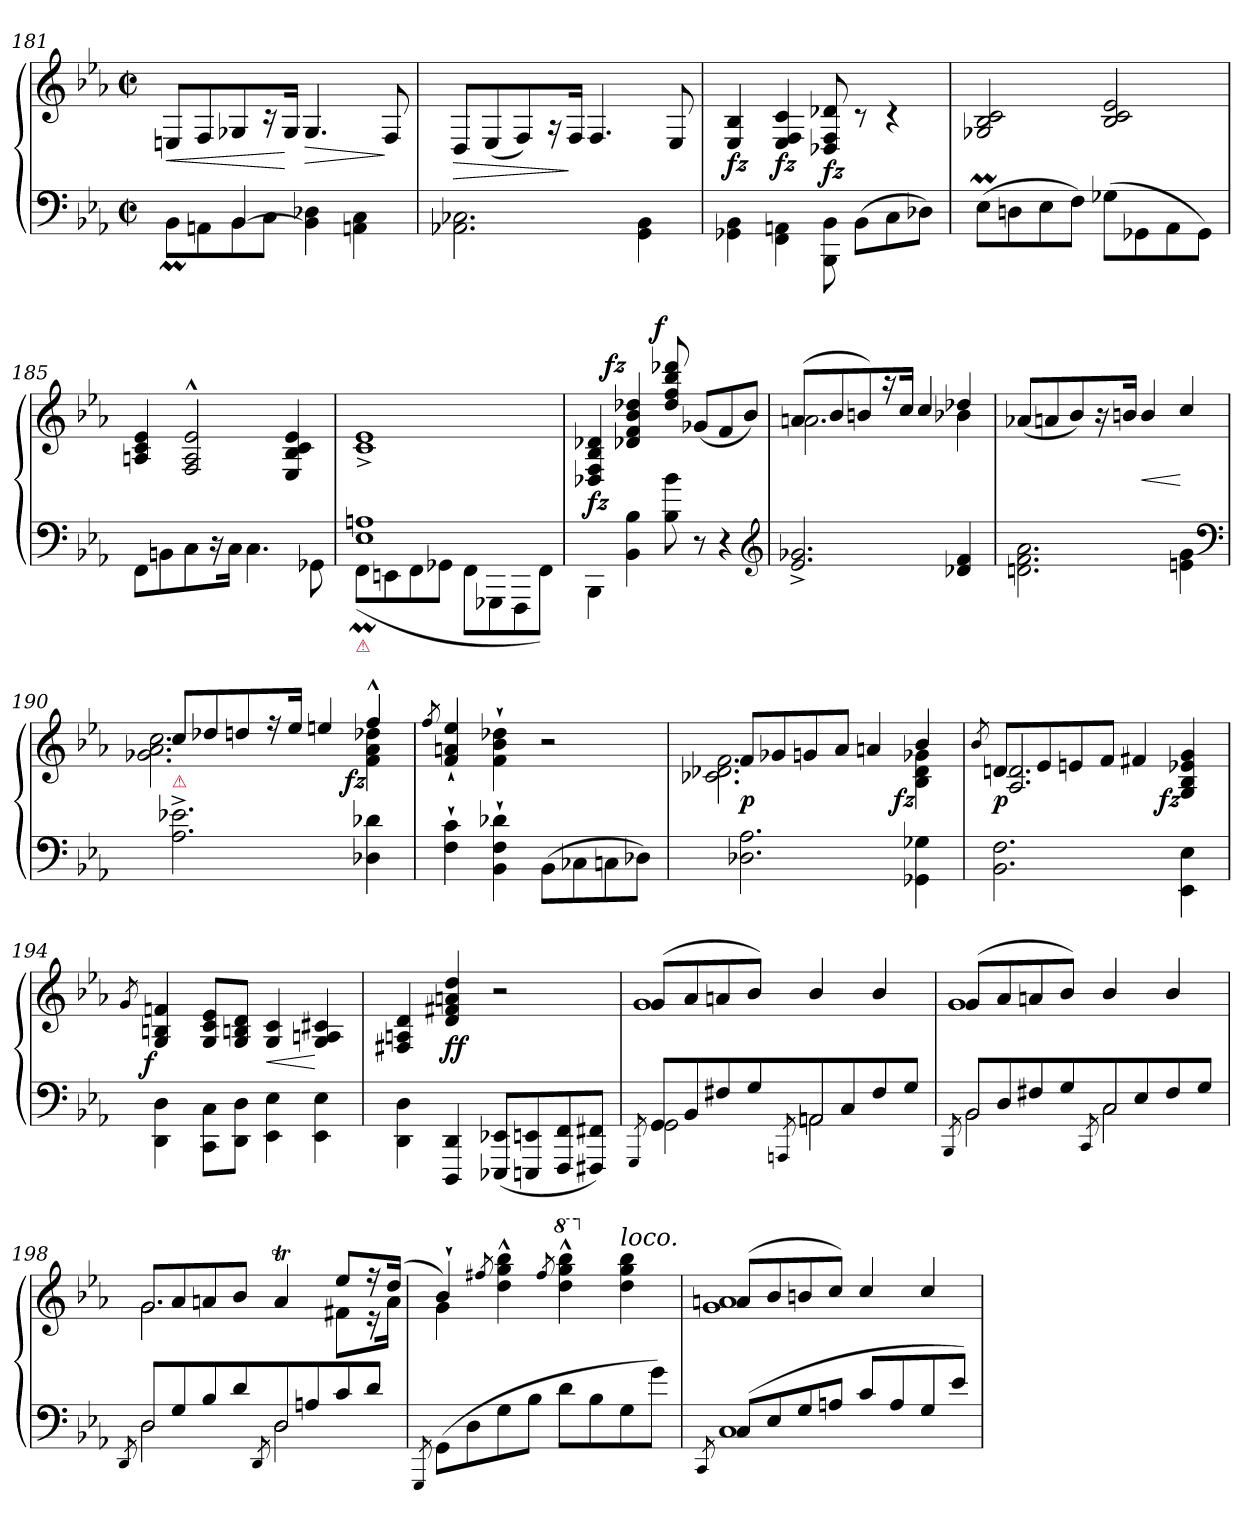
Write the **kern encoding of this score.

**kern	**kern	**dynam
*part1	*part1	*part1
*staff2	*staff1	*staff1/2
*clefF4	*clefG2	*
*k[b-e-a-]	*k[b-e-a-]	*
*c:	*c:	*
*M2/2	*M2/2	*
*met(c|)	*met(c|)	*
=181	=181	=181
*^	*	*
4ryy	8BB-ML	8En/L	<
.	8AAn	8F/	.
[4BB-	8BB-	8G-X	.
.	8CJ	16rc	.
.	.	16G-/Jk	[
4BB-]\ 4D-X\	2ryy	4.G-/	>
4AAn\ 4C\	.	.	.
.	.	8F/	]
*v	*v	*	*
=182	=182	=182
2.AA-X\ 2.C-X\	8D/L	>
.	(<8E-/	.
.	8F/)	.
.	16rA	.
.	16F/Jk	]
.	4.F/	.
4GG\ 4BB-\	.	.
.	8E-/	.
=183	=183	=183
4GG-X\ 4BB-\	4E-/ 4B-/	fz
4FF\ 4AAn\	4E-/ 4F/ 4c/	fz
8BBB-\ 8BB-\	8D-X/ 8F/ 8d-X/	fz
(<8BB-\L	8rc	.
8C\	4rc	.
8D-X\J)	.	.
=184	=184	=184
(<8E-M\L	2G-X/ 2B-/ 2c/	.
8Dn\	.	.
8E-\	.	.
8F\J)	.	.
(<8G-X\L	2B-/ 2c/ 2e-/	.
8GG-X\	.	.
8AA-\	.	.
8GG-\J)	.	.
=185	=185	=185
8FF\L	4An/ 4c/ 4e-/	.
8BBn\	.	.
8C\	2F^^>/ 2A^^>/ 2e-^^>/	.
16r	.	.
16C\Jk	.	.
4.C\	.	.
.	4E-/ 4B-/ 4c/ 4e-/	.
8GG-X\	.	.
=186	=186	=186
*^	*	*
!LO:TX:b:color=crimson:t=⚠	!	!	!
1E- 1An	(>8FFML	1c^> 1e-^>	.
.	8EEn	.	.
.	8FF	.	.
.	8GG-XJ	.	.
.	8FFL	.	.
.	8GGG-X	.	.
.	8FFF	.	.
.	8FFJ)	.	.
*v	*v	*	*
=187	=187	=187
4BBB-\	4D-X/ 4F/ 4B-/ 4d-X/	fz
!	!	!LO:DY:a:rj
4BB- 4B-	4d-X 4f 4b- 4dd-X	fz
!	!	!LO:DY:a:rj
8B-\ 8b-\	8dd-/ 8ff/ 8bb-/ 8ddd-X/	f
8r	(8g-XL	.
4r	8f	.
.	8b-J)	.
*clefG2	*	*
=188	=188	=188
*	*^	*
2.e-^> 2.g-X^>	(8anL	2.a	.
.	8b-	.	.
.	8bn)	.	.
.	16r	.	.
.	16ccJk	.	.
.	4cc	.	.
4d-X 4f	4dd-X	4b-X	.
*	*v	*v	*
=189	=189	=189
2.dn\ 2.f\ 2.a-\	(>8a-X/L	.
.	8an/	.
.	8b-/)	.
.	16r	.
.	16bn/Jk	.
.	4b/	<
4en\ 4g\	4cc/	[
*clefF4	*	*
=190	=190	=190
*	*^	*
!LO:TX:a:color=crimson:t=⚠	!	!	!
2.A-^> 2.e-X^>	8ccL	2.g-X 2.a- 2.cc	.
.	8dd-X	.	.
.	8ddn	.	.
.	16rff	.	.
.	16ee-Jk	.	.
.	4een	.	.
!	!	!	!LO:DY:rj
4D-X 4d-X	4ff^^	4f 4a- 4dd-X	fz
*	*v	*v	*
=191	=191	=191
.	8qff/	.
4F` 4c`	4f` 4an` 4ee-`	.
4BB-` 4F` 4d-X`	4f`\ 4b-`\ 4dd-X`\	.
(8BB-\L	2r	.
8C-X\	.	.
8Cn\	.	.
8D-X\J)	.	.
=192	=192	=192
*	*^	*
2.D-X 2.A-	8fL	2.c-X 2.d-X 2.f	p
.	8g-X	.	.
.	8gn	.	.
.	8a-J	.	.
.	4an	.	.
!	!	!	!LO:DY:rj
4GG-X\ 4G-X\	4b-	4B- 4d- 4g-X	fz
=193	=193	=193	=193
.	8qb-/	.	.
2.BB-\ 2.F\	8dnL	2.A-/ 2.d/	p
.	8e-	.	.
.	8en	.	.
.	8fJ	.	.
.	4f#X	.	.
!	!	!	!LO:DY:rj
4EE-\ 4E-\	4G 4B- 4e-X 4g	4ryy	fz
*	*v	*v	*
=194	=194	=194
.	8qg/	.
!	!	!LO:DY:rj
4DD\ 4D\	4G 4Bn 4fn	f
8CC\ 8C\L	8G 8c 8e-L	.
8DD\ 8D\J	8G/ 8Bn/ 8d/J	.
4EE-\ 4E-\	4G/ 4c/	<
4EE-\ 4E-\	4G/ 4An/ 4c#X/	[
=195	=195	=195
4DD\ 4D\	4F#X/ 4An/ 4d/	.
4DDD 4DD	4d 4f#X 4an 4dd	ff
(8EEE-X 8EE-XL	2r	.
8EEEn 8EEn	.	.
8FFF 8FF	.	.
8FFF#X 8FF#XJ)	.	.
=196	=196	=196
8qGGG/	.	.
!LO:N:vis=2	!	!
*^	*^	*
8GG	2GG	(8gL	1g	.
8BB-	.	8a-	.	.
8F#X	.	8an	.	.
8GJ	.	8b-J)	.	.
8qAAAn/	.	.	.	.
!LO:N:vis=2	!	!	!	!
8AAn	2AAn	4b-	.	.
8C	.	.	.	.
8F#	.	4b-	.	.
8GJ	.	.	.	.
=197	=197	=197	=197	=197
8qBBB-/	.	.	.	.
!LO:N:vis=2	!	!	!	!
8BB-	2BB-	(8gL	1g	.
8D	.	8a-	.	.
8F#X	.	8an	.	.
8GJ	.	8b-J)	.	.
8qCC/	.	.	.	.
!LO:N:vis=2	!	!	!	!
8C	2C	4b-	.	.
8E-	.	.	.	.
8F#	.	4b-	.	.
8GJ	.	.	.	.
=198	=198	=198	=198	=198
8qDD/	.	.	.	.
!LO:N:vis=2	!	!LO:N:vis=2.	!	!
8D	2D	8g	2.g	.
8G	.	8a-	.	.
8B-	.	8an	.	.
8dJ	.	8b-J	.	.
8qDD/	.	.	.	.
!LO:N:vis=2	!	!	!	!
8D	2D	4at	.	.
8An	.	.	.	.
8c	.	8ee-L	8f#XL	.
8dJ	.	16rff	16r	.
.	.	(16ddJk	16aJk	.
*v	*v	*	*	*
=199	=199	=199	=199
8qGGG/	.	.	.
(8GGL	4b-`)	4g	.
8D	.	.	.
.	8qff#X/	.	.
8G	4dd^^> 4gg^^> 4bb-^^>	4ryy	.
8B-J	.	.	.
.	8qff#/	.	.
*	*8va	*	*
8dL	4ddd^^> 4ggg^^> 4bbb-^^>	2ryy	.
8B-	.	.	.
*	*X8va	*	*
!	!LO:TX:a:i:t=loco.	!	!
8G	4dd 4gg 4bb-	.	.
8gJ)	.	.	.
=200	=200	=200	=200
8qCC/	.	.	.
*^	*	*	*
(8CL	1C	(8anL	1g 1a	.
8E-	.	8b-	.	.
8G	.	8bn	.	.
8AnJ	.	8ccJ)	.	.
8cL	.	4cc	.	.
8A	.	.	.	.
8G	.	4cc	.	.
8e-J)	.	.	.	.
*v	*v	*	*	*
*	*v	*v	*
=	=	=
*-	*-	*-
